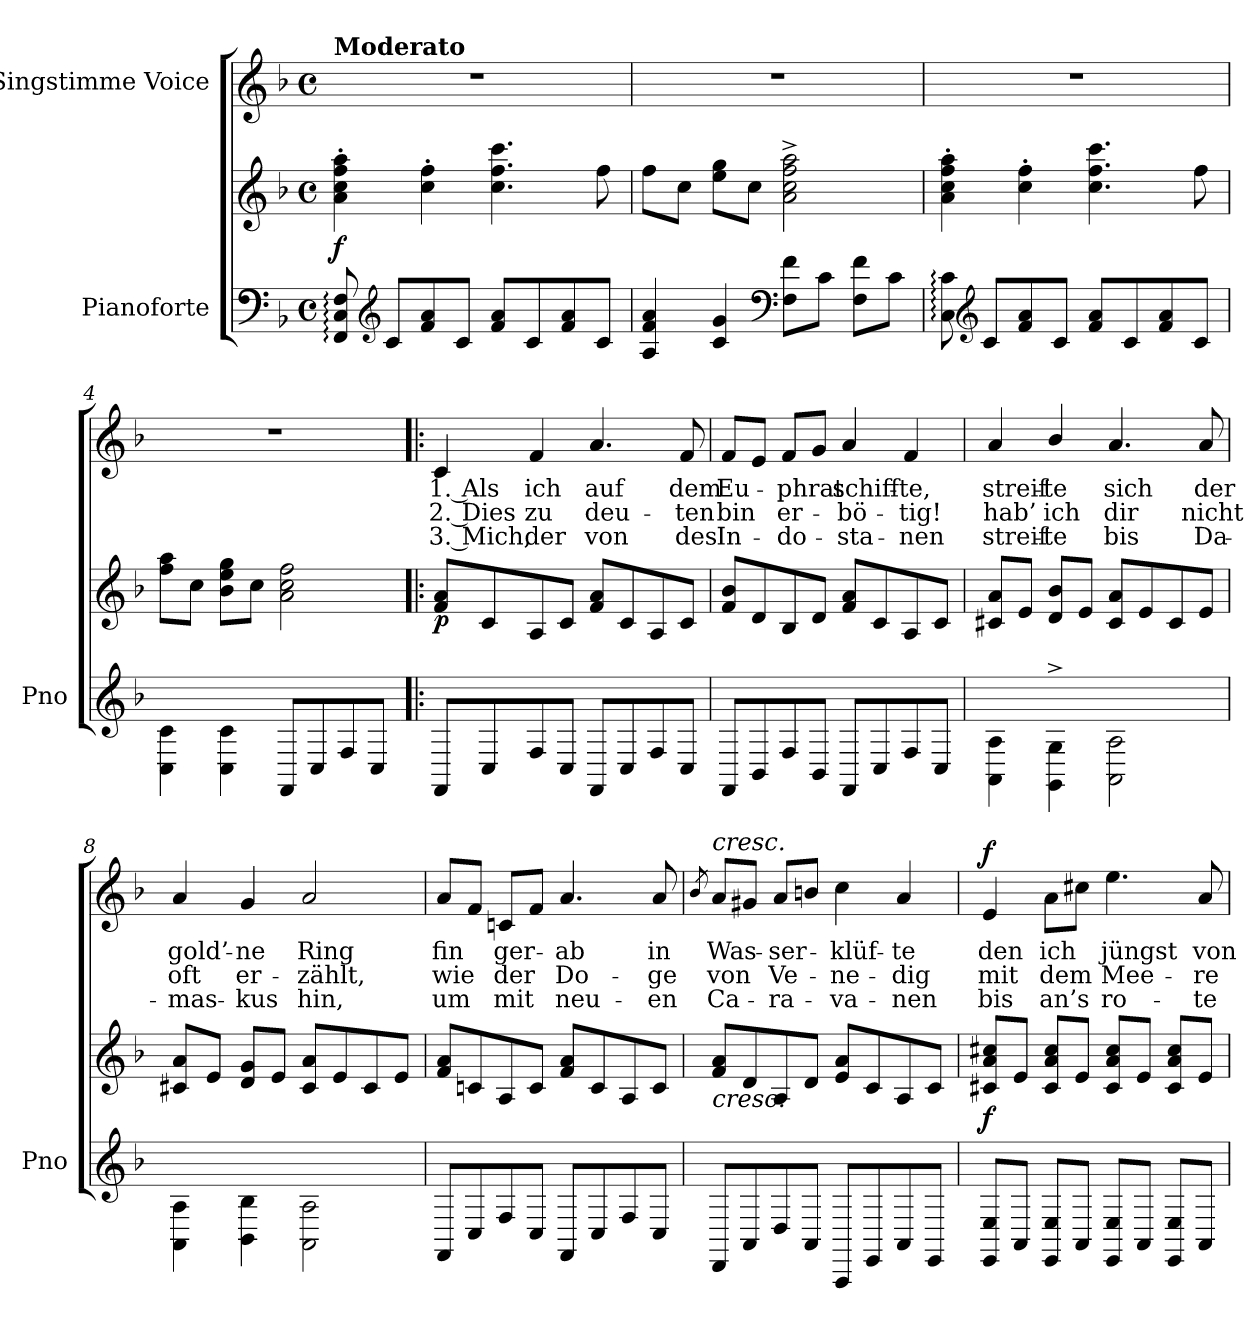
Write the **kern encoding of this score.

**kern	**kern	**dynam	**kern	**text	**text	**text	**dynam
*part2	*part2	*part2	*part1	*part1	*part1	*part1	*part1
*staff3	*staff2	*staff2/3	*staff1	*staff1	*staff1	*staff1	*staff1
*I"Pianoforte	*	*	*I"Singstimme Voice	*	*	*	*
*I'Pno	*	*	*	*	*	*	*
*clefF4	*clefG2	*	*clefG2	*	*	*	*
*k[b-]	*k[b-]	*	*k[b-]	*	*	*	*
*M4/4	*M4/4	*	*M4/4	*	*	*	*
*met(c)	*met(c)	*	*met(c)	*	*	*	*
=1	=1	=1	=1	=1	=1	=1	=1
!	!	!	!LO:TX:a:B:t=Moderato	!	!	!	!
!	!	!LO:DY:b	!	!	!	!	!
8FF/:: 8C/:: 8F/::	4a\' 4cc\' 4ff\' 4aa\'	f	1r	.	.	.	.
*clefG2	*	*	*	*	*	*	*
8c/L	.	.	.	.	.	.	.
8f/ 8a/	4cc\' 4ff\'	.	.	.	.	.	.
8c/J	.	.	.	.	.	.	.
8f/ 8a/L	4.cc\ 4.ff\ 4.ccc\	.	.	.	.	.	.
8c/	.	.	.	.	.	.	.
8f/ 8a/	.	.	.	.	.	.	.
8c/J	8ff\	.	.	.	.	.	.
=2	=2	=2	=2	=2	=2	=2	=2
4A/ 4f/ 4a/	8ff\L	.	1r	.	.	.	.
.	8cc\J	.	.	.	.	.	.
4c/ 4g/	8ee\ 8gg\L	.	.	.	.	.	.
.	8cc\J	.	.	.	.	.	.
*clefF4	*	*	*	*	*	*	*
8F\ 8f\L	2a\^ 2cc\^ 2ff\^ 2aa\^	.	.	.	.	.	.
8c\J	.	.	.	.	.	.	.
8F\ 8f\L	.	.	.	.	.	.	.
8c\J	.	.	.	.	.	.	.
=3	=3	=3	=3	=3	=3	=3	=3
8C\:: 8c\::	4a\' 4cc\' 4ff\' 4aa\'	.	1r	.	.	.	.
*clefG2	*	*	*	*	*	*	*
8c/L	.	.	.	.	.	.	.
8f/ 8a/	4cc\' 4ff\'	.	.	.	.	.	.
8c/J	.	.	.	.	.	.	.
8f/ 8a/L	4.cc\ 4.ff\ 4.ccc\	.	.	.	.	.	.
8c/	.	.	.	.	.	.	.
8f/ 8a/	.	.	.	.	.	.	.
8c/J	8ff\	.	.	.	.	.	.
!!LO:LB:g=z
=4	=4	=4	=4	=4	=4	=4	=4
4C\ 4c\	8ff\ 8aa\L	.	1r	.	.	.	.
.	8cc\J	.	.	.	.	.	.
4C\ 4c\	8b-\ 8ee\ 8gg\L	.	.	.	.	.	.
.	8cc\J	.	.	.	.	.	.
8FF/L	2a\ 2cc\ 2ff\	.	.	.	.	.	.
8C/	.	.	.	.	.	.	.
8F/	.	.	.	.	.	.	.
8C/J	.	.	.	.	.	.	.
!!LO:LB:g=z
=5!|:	=5!|:	=5!|:	=5!|:	=5!|:	=5!|:	=5!|:	=5!|:
!	!	!LO:DY:b	!	!LO:LY:b	!LO:LY:b	!LO:LY:b	!
8FF/L	8f/ 8a/L	p	4c/	1. Als	2. Dies	3. Mich,	.
8C/	8c/	.	.	.	.	.	.
!	!	!	!	!LO:LY:b	!LO:LY:b	!LO:LY:b	!
8F/	8A/	.	4f/	ich	zu	der	.
8C/J	8c/J	.	.	.	.	.	.
!	!	!	!	!LO:LY:b	!LO:LY:b	!LO:LY:b	!
8FF/L	8f/ 8a/L	.	4.a/	auf	deu-	von	.
8C/	8c/	.	.	.	.	.	.
8F/	8A/	.	.	.	.	.	.
!	!	!	!	!LO:LY:b	!LO:LY:b	!LO:LY:b	!
8C/J	8c/J	.	8f/	dem	-ten	des	.
=6	=6	=6	=6	=6	=6	=6	=6
!	!	!	!	!LO:LY:b	!LO:LY:b	!LO:LY:b	!
8FF/L	8f/ 8b-/L	.	8f/L	Eu-	bin	In-	.
8BB-/	8d/	.	8e/J	.	.	.	.
!	!	!	!	!LO:LY:b	!LO:LY:b	!LO:LY:b	!
8F/	8B-/	.	8f/L	-phrat	er-	-do-	.
8BB-/J	8d/J	.	8g/J	.	.	.	.
!	!	!	!	!LO:LY:b	!LO:LY:b	!LO:LY:b	!
8FF/L	8f/ 8a/L	.	4a/	schiff-	-bö-	-sta-	.
8C/	8c/	.	.	.	.	.	.
!	!	!	!	!LO:LY:b	!LO:LY:b	!LO:LY:b	!
8F/	8A/	.	4f/	-te,	-tig!	-nen	.
8C/J	8c/J	.	.	.	.	.	.
=7	=7	=7	=7	=7	=7	=7	=7
!	!	!	!	!LO:LY:b	!LO:LY:b	!LO:LY:b	!
4AA\ 4A\	8c#X/ 8a/L	.	4a/	streif-	hab’	streif-	.
.	8e/J	.	.	.	.	.	.
!	!	!	!	!LO:LY:b	!LO:LY:b	!LO:LY:b	!
4GG\^ 4G\^	8d/ 8b-/L	.	4b-/	-te	ich	-te	.
.	8e/J	.	.	.	.	.	.
!	!	!	!	!LO:LY:b	!LO:LY:b	!LO:LY:b	!
2AA\ 2A\	8c#/ 8a/L	.	4.a/	sich	dir	bis	.
.	8e/	.	.	.	.	.	.
.	8c#/	.	.	.	.	.	.
!	!	!	!	!LO:LY:b	!LO:LY:b	!LO:LY:b	!
.	8e/J	.	8a/	der	nicht	Da-	.
!!LO:LB:g=z
=8	=8	=8	=8	=8	=8	=8	=8
!	!	!	!	!LO:LY:b	!LO:LY:b	!LO:LY:b	!
4AA\ 4A\	8c#X/ 8a/L	.	4a/	gold’-	oft	-mas-	.
.	8e/J	.	.	.	.	.	.
!	!	!	!	!LO:LY:b	!LO:LY:b	!LO:LY:b	!
4BB-\ 4B-\	8d/ 8g/L	.	4g/	-ne	er-	-kus	.
.	8e/J	.	.	.	.	.	.
!	!	!	!	!LO:LY:b	!LO:LY:b	!LO:LY:b	!
2AA\ 2A\	8c#/ 8a/L	.	2a/	Ring	-zählt,	hin,	.
.	8e/	.	.	.	.	.	.
.	8c#/	.	.	.	.	.	.
.	8e/J	.	.	.	.	.	.
=9	=9	=9	=9	=9	=9	=9	=9
!	!	!	!	!LO:LY:b	!LO:LY:b	!LO:LY:b	!
8FF/L	8f/ 8a/L	.	8a/L	fin	wie	um	.
8C/	8cn/	.	8f/J	.	.	.	.
!	!	!	!	!LO:LY:b	!LO:LY:b	!LO:LY:b	!
8F/	8A/	.	8cn/L	-ger-	der	mit	.
8C/J	8c/J	.	8f/J	.	.	.	.
!	!	!	!	!LO:LY:b	!LO:LY:b	!LO:LY:b	!
8FF/L	8f/ 8a/L	.	4.a/	-ab	Do-	neu-	.
8C/	8c/	.	.	.	.	.	.
8F/	8A/	.	.	.	.	.	.
!	!	!	!	!LO:LY:b	!LO:LY:b	!LO:LY:b	!
8C/J	8c/J	.	8a/	-in	-ge	-en	.
=10	=10	=10	=10	=10	=10	=10	=10
.	.	.	8qb-/	.	.	.	.
!	!	!	!LO:TX:a:i:t=cresc.	!	!	!	!
!	!LO:TX:b:i:t=cresc.	!	!	!	!	!	!
!	!	!	!	!LO:LY:b	!LO:LY:b	!LO:LY:b	!
8DD/L	8f/ 8a/L	.	8a/L	Was-	von	Ca-	.
8AA/	8d/	.	8g#X/J	.	.	.	.
!	!	!	!	!LO:LY:b	!LO:LY:b	!LO:LY:b	!
8D/	8A/	.	8a/L	-ser-	Ve-	-ra-	.
8AA/J	8d/J	.	8bn/J	.	.	.	.
!	!	!	!	!LO:LY:b	!LO:LY:b	!LO:LY:b	!
8AAA/L	8e/ 8a/L	.	4cc\	-klüf-	-ne-	-va-	.
8EE/	8c/	.	.	.	.	.	.
!	!	!	!	!LO:LY:b	!LO:LY:b	!LO:LY:b	!
8AA/	8A/	.	4a/	-te	-dig	-nen	.
8EE/J	8c/J	.	.	.	.	.	.
!!LO:PB:g=z
=11	=11	=11	=11	=11	=11	=11	=11
!	!	!LO:DY:b	!	!LO:LY:b	!LO:LY:b	!LO:LY:b	!LO:DY:a
8EE/ 8E/L	8c#X/ 8a/ 8cc#X/L	f	4e/	den	mit	bis	f
8AA/J	8e/J	.	.	.	.	.	.
!	!	!	!	!LO:LY:b	!LO:LY:b	!LO:LY:b	!
8EE/ 8E/L	8c#/ 8a/ 8cc#/L	.	8a\L	ich	dem	an’s	.
8AA/J	8e/J	.	8cc#X\J	.	.	.	.
!	!	!	!	!LO:LY:b	!LO:LY:b	!LO:LY:b	!
8EE/ 8E/L	8c#/ 8a/ 8cc#/L	.	4.ee\	jüngst	Mee-	ro-	.
8AA/J	8e/J	.	.	.	.	.	.
8EE/ 8E/L	8c#/ 8a/ 8cc#/L	.	.	.	.	.	.
!	!	!	!	!LO:LY:b	!LO:LY:b	!LO:LY:b	!
8AA/J	8e/J	.	8a/	von	-re	-te	.
=	=	=	=	=	=	=	=
*-	*-	*-	*-	*-	*-	*-	*-
